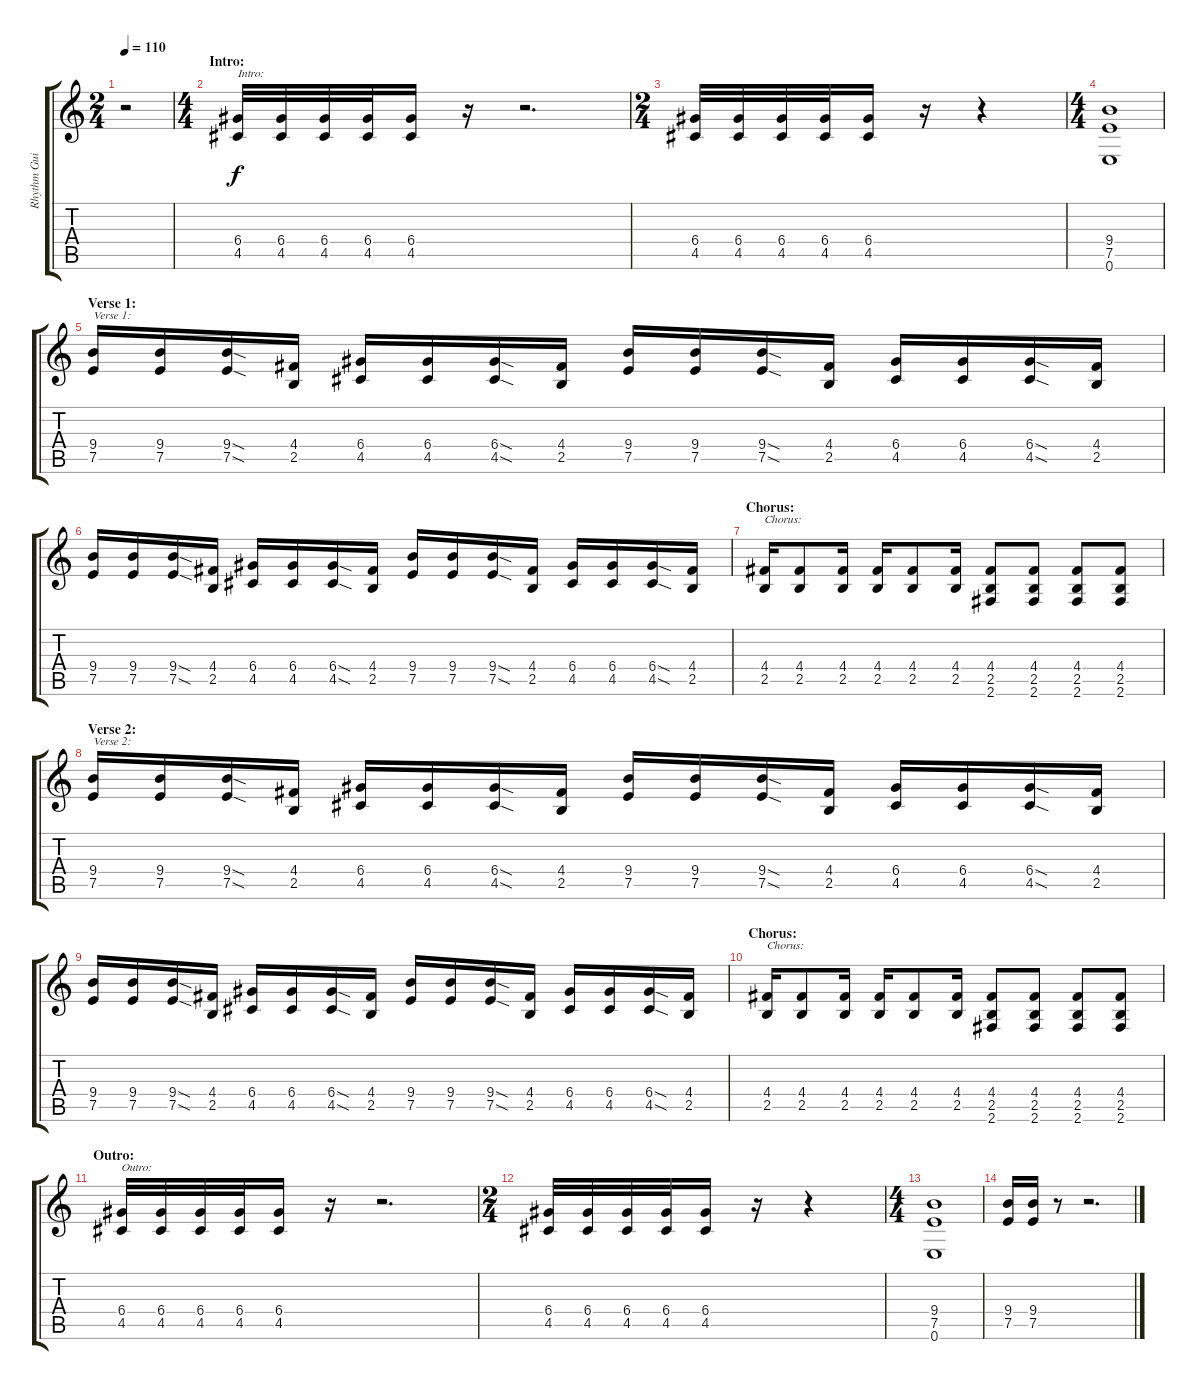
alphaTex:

\track ("Rhythm Guitar 2" "Rhythm Gui") {instrument distortionguitar}
\staff {score tabs}
\tuning (E4 B3 G3 D3 A2 E2) {hide}
\ts (2 4)
\tempo 110
\clef g2
\ks c
r.2{dy f instrument distortionguitar} |
\ts (4 4)
\section ("" "Intro:")
(6.4 4.5).32{txt "Intro:"} (6.4 4.5).32 (6.4 4.5).32 (6.4 4.5).32 (6.4 4.5).16 r.16 r.2{d} |
\ts (2 4)
(6.4 4.5).32 (6.4 4.5).32 (6.4 4.5).32 (6.4 4.5).32 (6.4 4.5).16 r.16 r.4 |
\ts (4 4)
(9.4 7.5 0.6).1 |
\section ("" "Verse 1:")
(9.4 7.5).16{txt "Verse 1:"} (9.4 7.5).16 (9.4{sod} 7.5{sod}).16 (4.4 2.5).16 (6.4 4.5).16 (6.4 4.5).16 (6.4{sod} 4.5{sod}).16 (4.4 2.5).16 (9.4 7.5).16 (9.4 7.5).16 (9.4{sod} 7.5{sod}).16 (4.4 2.5).16 (6.4 4.5).16 (6.4 4.5).16 (6.4{sod} 4.5{sod}).16 (4.4 2.5).16 |
(9.4 7.5).16 (9.4 7.5).16 (9.4{sod} 7.5{sod}).16 (4.4 2.5).16 (6.4 4.5).16 (6.4 4.5).16 (6.4{sod} 4.5{sod}).16 (4.4 2.5).16 (9.4 7.5).16 (9.4 7.5).16 (9.4{sod} 7.5{sod}).16 (4.4 2.5).16 (6.4 4.5).16 (6.4 4.5).16 (6.4{sod} 4.5{sod}).16 (4.4 2.5).16 |
\section ("" "Chorus:")
(4.4 2.5).16{txt "Chorus:"} (4.4 2.5).8 (4.4 2.5).16 (4.4 2.5).16 (4.4 2.5).8 (4.4 2.5).16 (4.4 2.5 2.6).8 (4.4 2.5 2.6).8 (4.4 2.5 2.6).8 (4.4 2.5 2.6).8 |
\section ("" "Verse 2:")
(9.4 7.5).16{txt "Verse 2:"} (9.4 7.5).16 (9.4{sod} 7.5{sod}).16 (4.4 2.5).16 (6.4 4.5).16 (6.4 4.5).16 (6.4{sod} 4.5{sod}).16 (4.4 2.5).16 (9.4 7.5).16 (9.4 7.5).16 (9.4{sod} 7.5{sod}).16 (4.4 2.5).16 (6.4 4.5).16 (6.4 4.5).16 (6.4{sod} 4.5{sod}).16 (4.4 2.5).16 |
(9.4 7.5).16 (9.4 7.5).16 (9.4{sod} 7.5{sod}).16 (4.4 2.5).16 (6.4 4.5).16 (6.4 4.5).16 (6.4{sod} 4.5{sod}).16 (4.4 2.5).16 (9.4 7.5).16 (9.4 7.5).16 (9.4{sod} 7.5{sod}).16 (4.4 2.5).16 (6.4 4.5).16 (6.4 4.5).16 (6.4{sod} 4.5{sod}).16 (4.4 2.5).16 |
\section ("" "Chorus:")
(4.4 2.5).16{txt "Chorus:"} (4.4 2.5).8 (4.4 2.5).16 (4.4 2.5).16 (4.4 2.5).8 (4.4 2.5).16 (4.4 2.5 2.6).8 (4.4 2.5 2.6).8 (4.4 2.5 2.6).8 (4.4 2.5 2.6).8 |
\section ("" "Outro:")
(6.4 4.5).32{txt "Outro:"} (6.4 4.5).32 (6.4 4.5).32 (6.4 4.5).32 (6.4 4.5).16 r.16 r.2{d} |
\ts (2 4)
(6.4 4.5).32 (6.4 4.5).32 (6.4 4.5).32 (6.4 4.5).32 (6.4 4.5).16 r.16 r.4 |
\ts (4 4)
(9.4 7.5 0.6).1 |
(9.4 7.5).16 (9.4 7.5).16 r.8 r.2{d}
